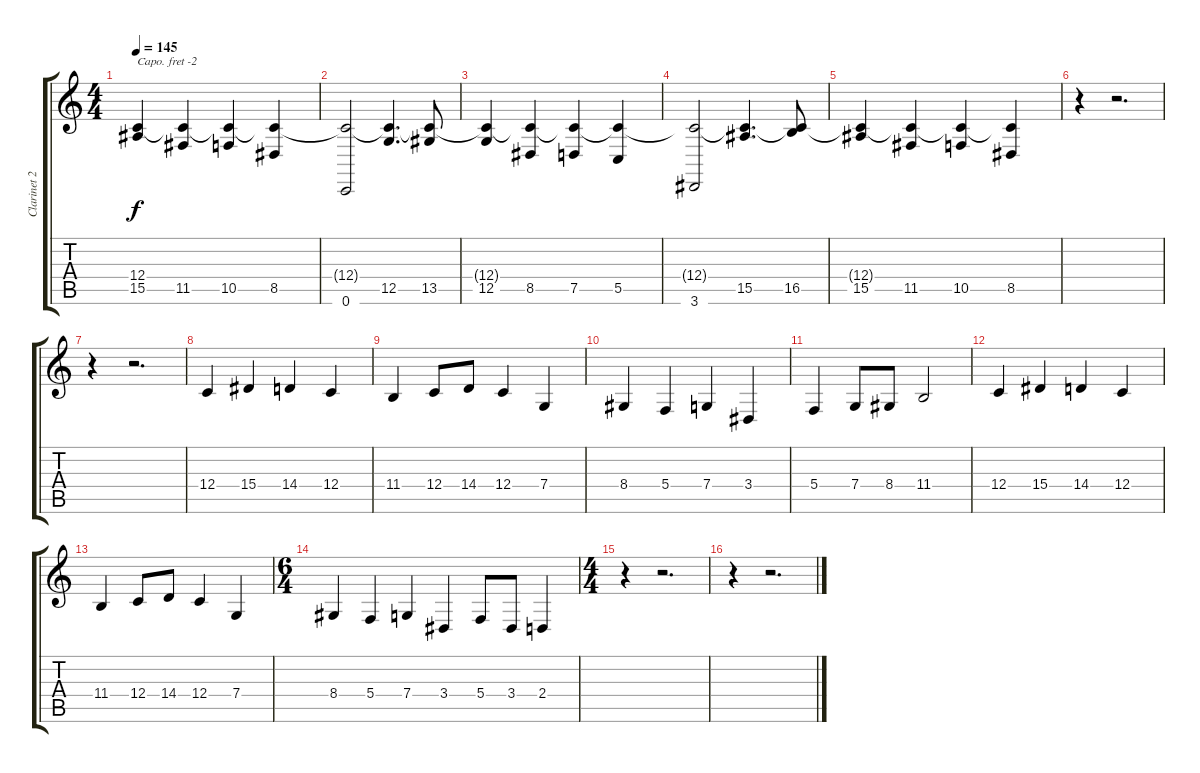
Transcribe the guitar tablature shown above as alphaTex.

\track ("Clarinet 2" "Clarinet 2") {instrument clarinet}
\staff {score tabs}
\capo -2
\tuning (E4 B3 G3 D3 A2 D2) {hide}
\ts (4 4)
\tempo 145
\clef g2
\ks c
(12.4{t} 15.5).4{dy f} (12.4{t} 11.5).4 (12.4{t} 10.5).4 (12.4{t} 8.5).4 |
(12.4{t} 0.6).2 (12.4{t} 12.5).4{d} (12.4{t} 13.5).8 |
(12.4{t} 12.5).4 (12.4{t} 8.5).4 (12.4{t} 7.5).4 (12.4{t} 5.5).4 |
(12.4{t} 3.6).2 (12.4{t} 15.5).4{d} (12.4{t} 16.5).8 |
(12.4{t} 15.5).4 (12.4{t} 11.5).4 (12.4{t} 10.5).4 (12.4{t} 8.5).4 |
r.4 r.2{d} |
r.4 r.2{d} |
12.4.4 15.4.4 14.4.4 12.4.4 |
11.4.4 12.4.8 14.4.8 12.4.4 7.4.4 |
8.4.4 5.4.4 7.4.4 3.4.4 |
5.4.4 7.4.8 8.4.8 11.4.2 |
12.4.4 15.4.4 14.4.4 12.4.4 |
11.4.4 12.4.8 14.4.8 12.4.4 7.4.4 |
\ts (6 4)
8.4.4 5.4.4 7.4.4 3.4.4 5.4.8 3.4.8 2.4.4 |
\ts (4 4)
r.4 r.2{d} |
r.4 r.2{d}
